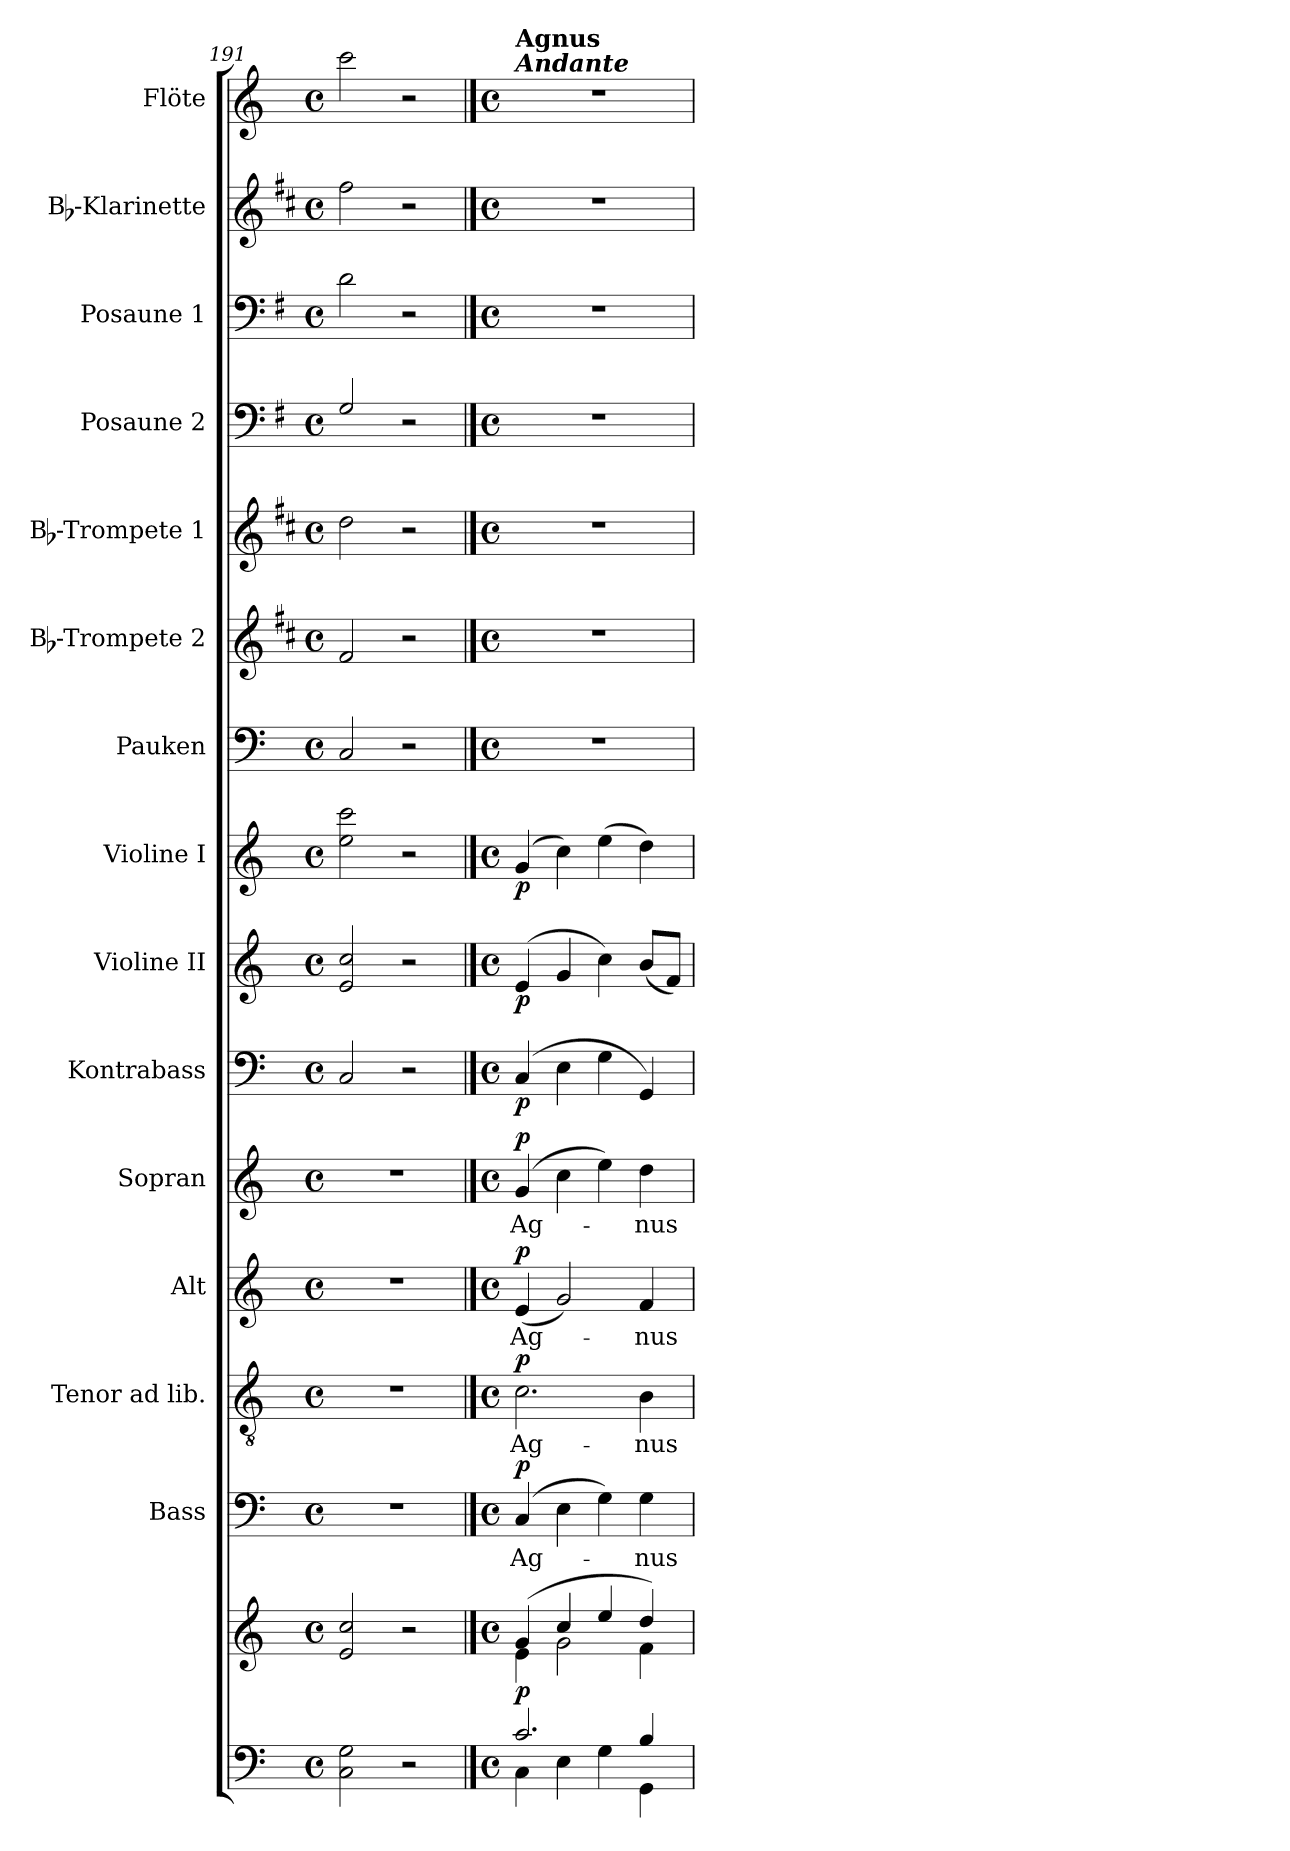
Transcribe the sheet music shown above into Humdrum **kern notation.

**kern	**kern	**dynam	**kern	**text	**dynam	**kern	**text	**dynam	**kern	**text	**dynam	**kern	**text	**dynam	**kern	**dynam	**kern	**dynam	**kern	**dynam	**kern	**kern	**kern	**kern	**kern	**kern	**kern
*part15	*part15	*part15	*part14	*part14	*part14	*part13	*part13	*part13	*part12	*part12	*part12	*part11	*part11	*part11	*part10	*part10	*part9	*part9	*part8	*part8	*part7	*part6	*part5	*part4	*part3	*part2	*part1
*staff16	*staff15	*staff15/16	*staff14	*staff14	*staff14	*staff13	*staff13	*staff13	*staff12	*staff12	*staff12	*staff11	*staff11	*staff11	*staff10	*staff10	*staff9	*staff9	*staff8	*staff8	*staff7	*staff6	*staff5	*staff4	*staff3	*staff2	*staff1
*	*	*	*I"Bass	*	*	*I"Tenor ad lib.	*	*	*I"Alt	*	*	*I"Sopran	*	*	*I"Kontrabass	*	*I"Violine II	*	*I"Violine I	*	*I"Pauken	*I"Bb-Trompete 2	*I"Bb-Trompete 1	*I"Posaune 2	*I"Posaune 1	*I"Bb-Klarinette	*I"Flöte
*	*	*	*I'B.	*	*	*I'T.	*	*	*I'A.	*	*	*I'S.	*	*	*I'Kb.	*	*I'Vl. II	*	*I'Vl. I	*	*I'Pk.	*I'Bb Trp. 2	*I'Bb Trp. 1	*I'Pos. 2	*I'Pos. 1	*I'Bb Kl.	*I'Fl.
*clefF4	*clefG2	*	*clefF4	*	*	*clefGv2	*	*	*clefG2	*	*	*clefG2	*	*	*clefF4	*	*clefG2	*	*clefG2	*	*clefF4	*clefG2	*clefG2	*clefF4	*clefF4	*clefG2	*clefG2
*	*	*	*	*	*	*	*	*	*	*	*	*	*	*	*ITrd7c12	*	*	*	*	*	*	*ITrd1c2	*ITrd1c2	*ITrd4c7	*ITrd4c7	*ITrd1c2	*
*k[]	*k[]	*	*k[]	*	*	*k[]	*	*	*k[]	*	*	*k[]	*	*	*k[]	*	*k[]	*	*k[]	*	*k[]	*k[]	*k[]	*k[]	*k[]	*k[]	*k[]
*C:	*C:	*	*C:	*	*	*C:	*	*	*C:	*	*	*C:	*	*	*C:	*	*C:	*	*C:	*	*C:	*C:	*C:	*C:	*C:	*C:	*C:
*M4/4	*M4/4	*	*M4/4	*	*	*M4/4	*	*	*M4/4	*	*	*M4/4	*	*	*M4/4	*	*M4/4	*	*M4/4	*	*M4/4	*M4/4	*M4/4	*M4/4	*M4/4	*M4/4	*M4/4
*met(c)	*met(c)	*	*met(c)	*	*	*met(c)	*	*	*met(c)	*	*	*met(c)	*	*	*met(c)	*	*met(c)	*	*met(c)	*	*met(c)	*met(c)	*met(c)	*met(c)	*met(c)	*met(c)	*met(c)
=191	=191	=191	=191	=191	=191	=191	=191	=191	=191	=191	=191	=191	=191	=191	=191	=191	=191	=191	=191	=191	=191	=191	=191	=191	=191	=191	=191
2C\ 2G\	2e/ 2cc/	.	1r	.	.	1r	.	.	1r	.	.	1r	.	.	2CC/	.	2e/ 2cc/	.	2ee\ 2ccc\	.	2C/	2e/	2cc\	2C/	2G\	2ee\	2ccc\
2r	2r	.	.	.	.	.	.	.	.	.	.	.	.	.	2r	.	2r	.	2r	.	2r	2r	2r	2r	2r	2r	2r
!!LO:PB:g=z
==192	==192	==192	==192	==192	==192	==192	==192	==192	==192	==192	==192	==192	==192	==192	==192	==192	==192	==192	==192	==192	==192	==192	==192	==192	==192	==192	==192
*M4/4	*M4/4	*	*M4/4	*	*	*M4/4	*	*	*M4/4	*	*	*M4/4	*	*	*M4/4	*	*M4/4	*	*M4/4	*	*M4/4	*M4/4	*M4/4	*M4/4	*M4/4	*M4/4	*M4/4
*met(c)	*met(c)	*	*met(c)	*	*	*met(c)	*	*	*met(c)	*	*	*met(c)	*	*	*met(c)	*	*met(c)	*	*met(c)	*	*met(c)	*met(c)	*met(c)	*met(c)	*met(c)	*met(c)	*met(c)
*^	*^	*	*	*	*	*	*	*	*	*	*	*	*	*	*	*	*	*	*	*	*	*	*	*	*	*	*
!	!	!	!	!	!	!	!	!	!	!	!	!	!	!	!	!	!	!	!	!	!	!	!	!	!	!	!	!	!LO:TX:a:Bi:t=Andante
!	!	!	!	!	!	!	!	!	!	!	!	!	!	!	!	!	!	!	!	!	!	!	!	!	!	!	!	!	!LO:TX:a:B:t=Agnus
!	!	!	!	!LO:DY:b	!	!LO:LY:b	!LO:DY:a	!	!LO:LY:b	!LO:DY:a	!	!LO:LY:b	!LO:DY:a	!	!LO:LY:b	!LO:DY:a	!	!LO:DY:b	!	!LO:DY:b	!	!LO:DY:b	!	!	!	!	!	!	!
2.c/	4C\	(4g/	4e\	p	(4C/	Ag-	p	2.c\	Ag-	p	(<4e/	Ag-	p	(4g/	Ag-	p	(4CC/	p	(4e/	p	(4g/	p	1r	1r	1r	1r	1r	1r	1r
.	4E\	4cc/	2g\	.	4E\	.	.	.	.	.	2g/)	.	.	4cc\	.	.	4EE\	.	4g/	.	4cc\)	.	.	.	.	.	.	.	.
.	4G\	4ee/	.	.	4G\)	.	.	.	.	.	.	.	.	4ee\)	.	.	4GG\	.	4cc\)	.	(>4ee\	.	.	.	.	.	.	.	.
!	!	!	!	!	!	!LO:LY:b	!	!	!LO:LY:b	!	!	!LO:LY:b	!	!	!LO:LY:b	!	!	!	!	!	!	!	!	!	!	!	!	!	!
4B/	4GG\	4dd/)	4f\	.	4G\	-nus	.	4B\	-nus	.	4f/	-nus	.	4dd\	-nus	.	4GGG/)	.	(<8b/L	.	4dd\)	.	.	.	.	.	.	.	.
.	.	.	.	.	.	.	.	.	.	.	.	.	.	.	.	.	.	.	8f/J)	.	.	.	.	.	.	.	.	.	.
*v	*v	*	*	*	*	*	*	*	*	*	*	*	*	*	*	*	*	*	*	*	*	*	*	*	*	*	*	*	*
*	*v	*v	*	*	*	*	*	*	*	*	*	*	*	*	*	*	*	*	*	*	*	*	*	*	*	*	*	*
=	=	=	=	=	=	=	=	=	=	=	=	=	=	=	=	=	=	=	=	=	=	=	=	=	=	=	=
*-	*-	*-	*-	*-	*-	*-	*-	*-	*-	*-	*-	*-	*-	*-	*-	*-	*-	*-	*-	*-	*-	*-	*-	*-	*-	*-	*-
